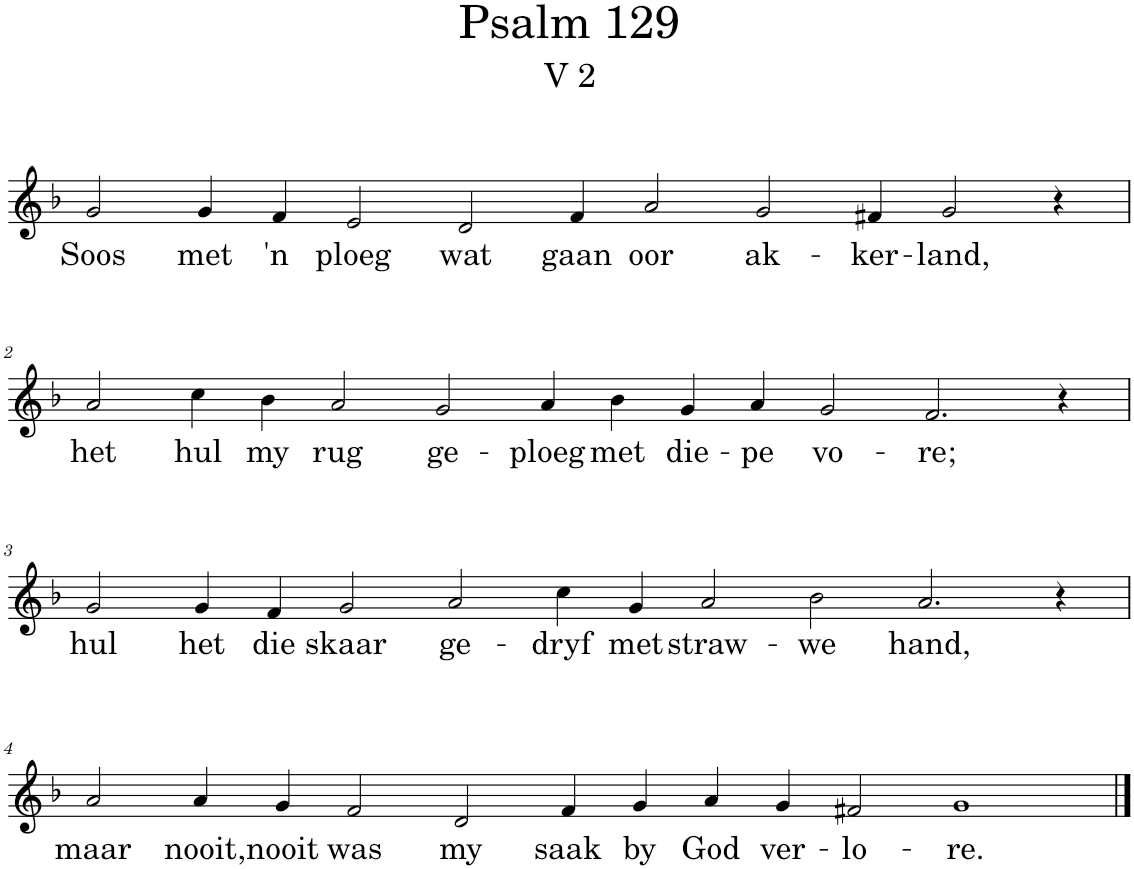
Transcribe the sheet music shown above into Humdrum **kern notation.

**kern	**text
*part1	*part1
*staff1	*staff1
*I"Pipe Organ	*
*I'Org.	*
*clefG2	*
*k[b-]	*
*M18/4	*
=1	=1
!	!LO:LY:b
2g/	Soos
!	!LO:LY:b
4g/	met
!	!LO:LY:b
4f/	'n
!	!LO:LY:b
2e/	ploeg
!	!LO:LY:b
2d/	wat
!	!LO:LY:b
4f/	gaan
!	!LO:LY:b
2a/	oor
!	!LO:LY:b
2g/	ak-
!	!LO:LY:b
4f#X/	-ker-
!	!LO:LY:b
2g/	-land,
4r	.
!!LO:LB:g=z
=2	=2
!	!LO:LY:b
2a/	het
!	!LO:LY:b
4cc\	hul
!	!LO:LY:b
4b-\	my
!	!LO:LY:b
2a/	rug
!	!LO:LY:b
2g/	ge-
!	!LO:LY:b
4a/	-ploeg
!	!LO:LY:b
4b-\	met
!	!LO:LY:b
4g/	die-
!	!LO:LY:b
4a/	-pe
!	!LO:LY:b
2g/	vo-
!	!LO:LY:b
2.f/	-re;
4r	.
!!LO:LB:g=z
=3	=3
!	!LO:LY:b
2g/	hul
!	!LO:LY:b
4g/	het
!	!LO:LY:b
4f/	die
!	!LO:LY:b
2g/	skaar
!	!LO:LY:b
2a/	ge-
!	!LO:LY:b
4cc\	-dryf
!	!LO:LY:b
4g/	met
!	!LO:LY:b
2a/	straw-
!	!LO:LY:b
2b-\	-we
!	!LO:LY:b
2.a/	hand,
4r	.
!!LO:LB:g=z
=4	=4
!	!LO:LY:b
2a/	maar
!	!LO:LY:b
4a/	nooit,
!	!LO:LY:b
4g/	nooit
!	!LO:LY:b
2f/	was
!	!LO:LY:b
2d/	my
!	!LO:LY:b
4f/	saak
!	!LO:LY:b
4g/	by
!	!LO:LY:b
4a/	God
!	!LO:LY:b
4g/	ver-
!	!LO:LY:b
2f#X/	-lo-
!	!LO:LY:b
1g	-re.
==	==
*-	*-
